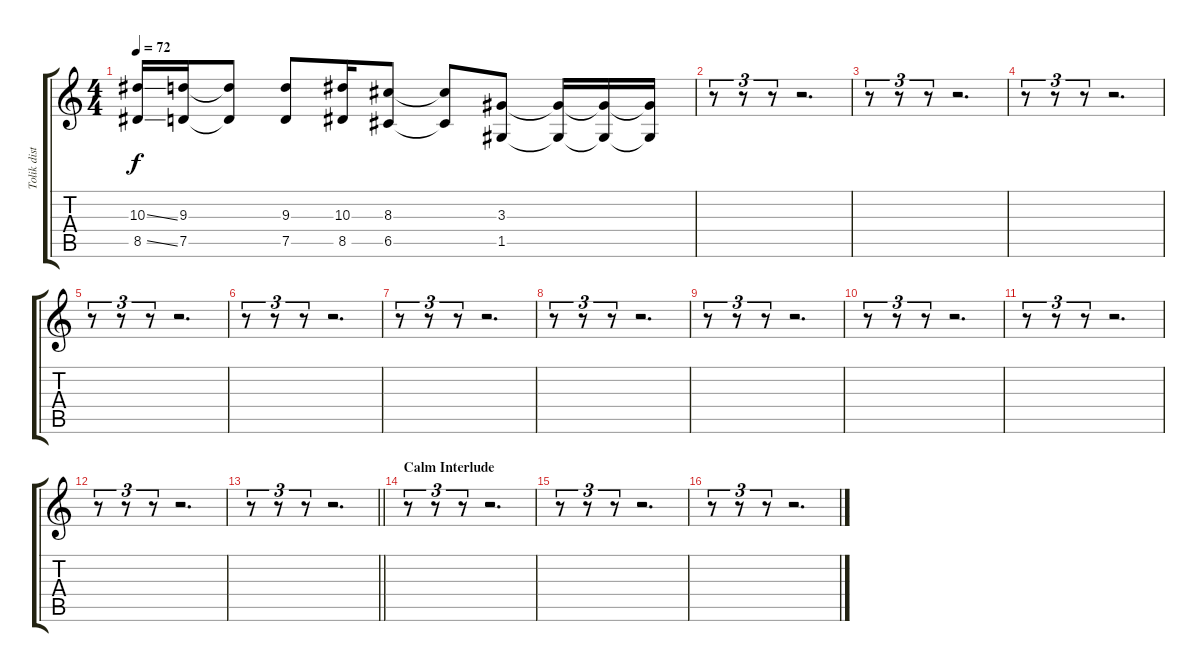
\track ("Tolik dist" "Tolik dist") {instrument distortionguitar}
\staff {score tabs}
\tuning (D4 A3 F3 C3 G2 C2) {hide}
\ts (4 4)
\tempo 72
\clef g2
\ks c
(10.3{ss} 8.5{ss}).16{dy f} (9.3 7.5).16 (9.3{t} 7.5{t}).8 (9.3 7.5).8 (10.3 8.5).16 (8.3 6.5).8 (8.3{t} 6.5{t}).8 (3.3 1.5).8 (3.3{t} 1.5{t}).16 (3.3{t} 1.5{t}).16 (3.3{t} 1.5{t}).16 |
r.8{tu (3 2)} r.8{tu (3 2)} r.8{tu (3 2)} r.2{d} |
r.8{tu (3 2)} r.8{tu (3 2)} r.8{tu (3 2)} r.2{d} |
r.8{tu (3 2)} r.8{tu (3 2)} r.8{tu (3 2)} r.2{d} |
r.8{tu (3 2)} r.8{tu (3 2)} r.8{tu (3 2)} r.2{d} |
r.8{tu (3 2)} r.8{tu (3 2)} r.8{tu (3 2)} r.2{d} |
r.8{tu (3 2)} r.8{tu (3 2)} r.8{tu (3 2)} r.2{d} |
r.8{tu (3 2)} r.8{tu (3 2)} r.8{tu (3 2)} r.2{d} |
r.8{tu (3 2)} r.8{tu (3 2)} r.8{tu (3 2)} r.2{d} |
r.8{tu (3 2)} r.8{tu (3 2)} r.8{tu (3 2)} r.2{d} |
r.8{tu (3 2)} r.8{tu (3 2)} r.8{tu (3 2)} r.2{d} |
r.8{tu (3 2)} r.8{tu (3 2)} r.8{tu (3 2)} r.2{d} |
\barLineRight lightlight
r.8{tu (3 2)} r.8{tu (3 2)} r.8{tu (3 2)} r.2{d} |
\section ("" "Calm Interlude")
r.8{tu (3 2)} r.8{tu (3 2)} r.8{tu (3 2)} r.2{d} |
r.8{tu (3 2)} r.8{tu (3 2)} r.8{tu (3 2)} r.2{d} |
r.8{tu (3 2)} r.8{tu (3 2)} r.8{tu (3 2)} r.2{d}
